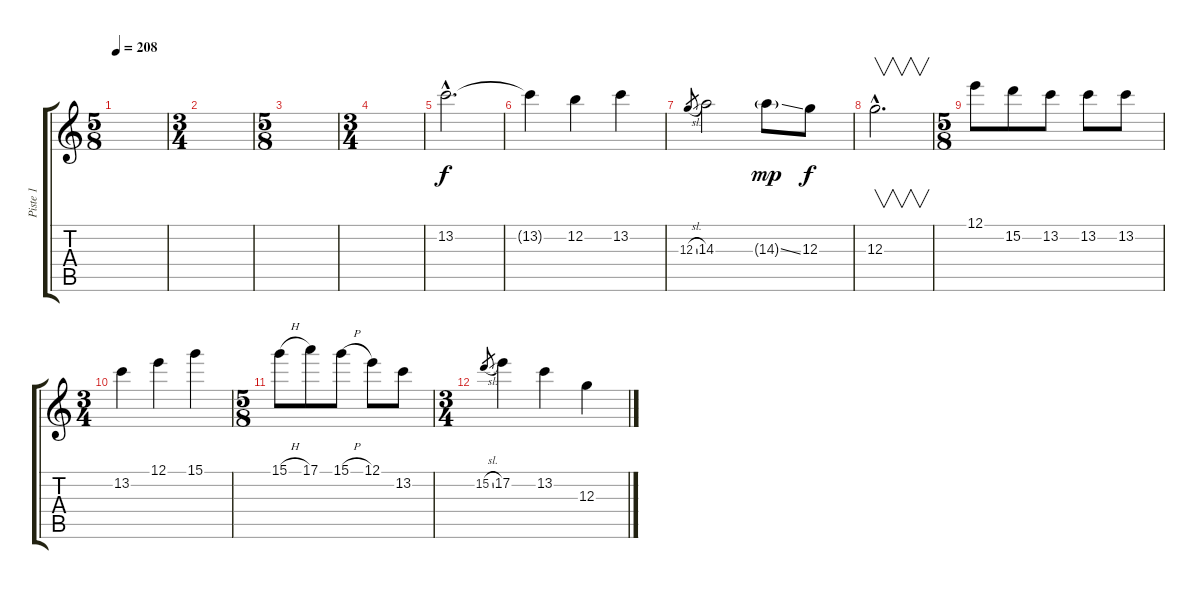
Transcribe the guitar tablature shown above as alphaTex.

\track ("Piste 1" "Piste 1") {instrument acousticguitarnylon}
\staff {score tabs}
\tuning (E4 B3 G3 D3 A2 E2) {hide}
\ts (5 8)
\tempo 208
\clef g2
\ks c
|
\ts (3 4)
|
\ts (5 8)
|
\ts (3 4)
|
13.2{hac}.2{d} |
13.2{t}.4 12.2.4 13.2.4 |
12.3{sl}.8{gr} 14.3.2 14.3{ss g}.8{dy mp} 12.3.8{dy f} |
12.3{hac}.2{v d} |
\ts (5 8)
12.1.8 15.2.8 13.2.8 13.2.8 13.2.8 |
\ts (3 4)
13.2.4 12.1.4 15.1.4 |
\ts (5 8)
15.1{h}.8 17.1.8 15.1{h}.8 12.1.8 13.2.8 |
\ts (3 4)
15.2{sl}.8{gr} 17.2.4 13.2.4 12.3.4
